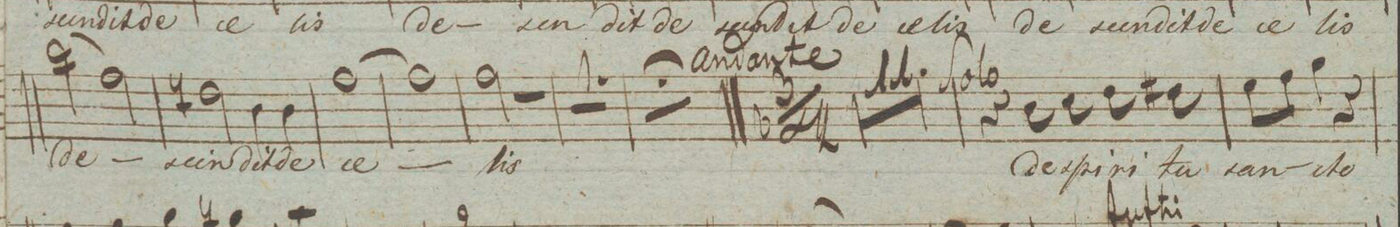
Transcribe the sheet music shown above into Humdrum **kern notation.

**kern	**text	**dynam
*I"Baſso.	*	*
*clefF4	*	*
*k[]	*	*
*met(c|)	*	*
*M4/4	*	*
(2d\	de-	.
2A\)	.	.
=70	=70	=70
2Fn\	-scen-	.
4D\	-dit	.
4D\	de	.
=71	=71	=71
[1A\	ce-	.
=72	=72	=72
1A\]	.	.
=73	=73	=73
2A\	-lis	.
2r	.	.
=74	=74	=74
1r	.	.
=75	=75	=75
1r;	.	.
=76||	=76||	=76||
*k[b-]	*	*
*M3/4	*	*
2.r	.	.
=77	=77	=77
2.r	.	.
=78	=78	=78
2.r	.	.
=79	=79	=79
2.r	.	.
=80	=80	=80
2.r	.	.
=81	=81	=81
2.r	.	.
=82	=82	=82
2.r	.	.
=83	=83	=83
2.r	.	.
=84	=84	=84
2.r	.	.
=85	=85	=85
2.r	.	.
=86	=86	=86
2.r	.	.
=87	=87	=87
4r	.	.
8D\	de	.
8E\	spi-	.
8F\	-ri-	.
8F#X\	-tu	.
=88	=88	=88
8G\L	san-	.
8A\J	.	.
4B-\	-cto	.
4r	.	.
=89	=89	=89
*-	*-	*-
